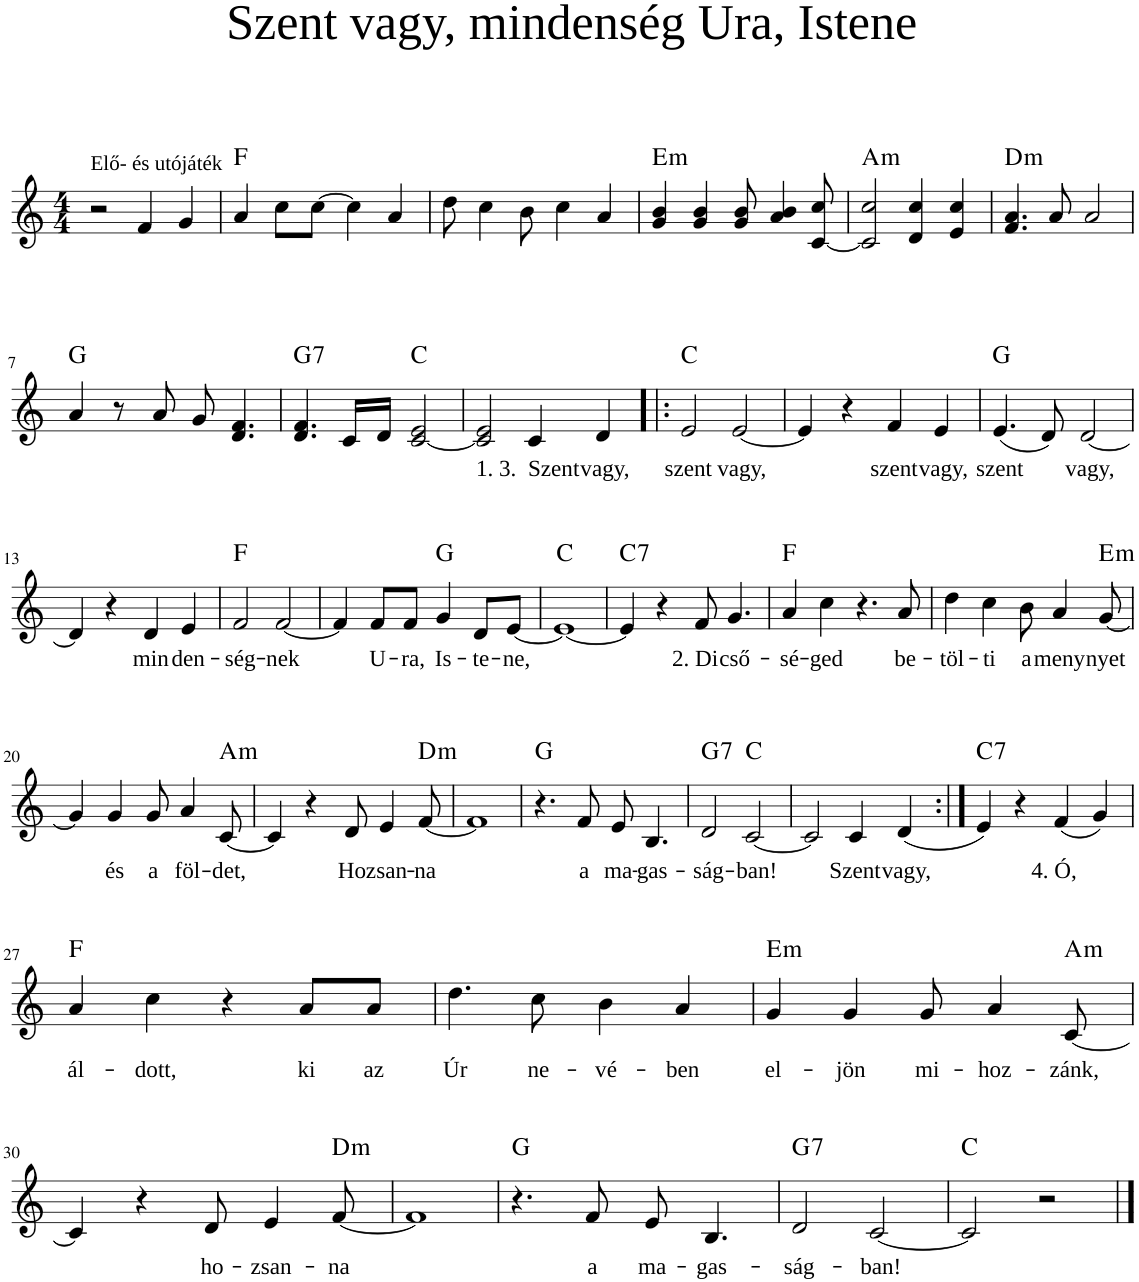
**kern	**text	**harte
*part1	*part1	*part1
*staff1	*staff1	*
*I"Voice	*	*
*clefG2	*	*
*k[]	*	*
*M4/4	*	*
=1	=1	=1
!LO:TX:a:t=Elő- és utójáték	!	!
2r	.	.
4f/	.	.
4g/	.	.
=2	=2	=2
4a/	.	F:maj
8cc\L	.	.
[8cc\J	.	.
4cc\]	.	.
4a/	.	.
=3	=3	=3
8dd\	.	.
4cc\	.	.
8b\	.	.
4cc\	.	.
4a/	.	.
=4	=4	=4
!	!	!LO:H:kt=m
4g/ 4b/	.	E:min
4g/ 4b/	.	.
8g/ 8b/	.	.
4a/ 4b/	.	.
[8c/ 8cc/	.	.
=5	=5	=5
!	!	!LO:H:kt=m
2c/] 2cc/	.	A:min
4d/ 4cc/	.	.
4e/ 4cc/	.	.
=6	=6	=6
!	!	!LO:H:kt=m
4.f/ 4.a/	.	D:min
8a/	.	.
2a/	.	.
!!LO:LB:g=z
=7	=7	=7
4a/	.	G:maj
8r	.	.
8a/	.	.
8g/	.	.
4.d/ 4.f/	.	.
=8	=8	=8
!	!	!LO:H:kt=7
4.d/ 4.f/	.	G:7
16c/LL	.	.
16d/JJ	.	.
[2c/ 2e/	.	C:maj
=9	=9	=9
2c/] 2e/	.	.
!	!LO:LY:b	!
4c/	1. 3. Szent	.
!	!LO:LY:b	!
4d/	vagy,	.
=10!|:	=10!|:	=10!|:
!	!LO:LY:b	!
2e/	szent	C:maj
!	!LO:LY:b	!
[2e/	vagy,	.
=11	=11	=11
4e/]	.	.
4r	.	.
!	!LO:LY:b	!
4f/	szent	.
!	!LO:LY:b	!
4e/	vagy,	.
=12	=12	=12
!	!LO:LY:b	!
(4.e/	szent	G:maj
8d/)	.	.
!	!LO:LY:b	!
[2d/	vagy,	.
!!LO:LB:g=z
=13	=13	=13
4d/]	.	.
4r	.	.
!	!LO:LY:b	!
4d/	min-	.
!	!LO:LY:b	!
4e/	-den-	.
=14	=14	=14
!	!LO:LY:b	!
2f/	-ség-	F:maj
!	!LO:LY:b	!
[2f/	-nek	.
=15	=15	=15
4f/]	.	.
!	!LO:LY:b	!
8f/L	U-	.
!	!LO:LY:b	!
8f/J	-ra,	.
!	!LO:LY:b	!
4g/	Is-	G:maj
!	!LO:LY:b	!
8d/L	-te-	.
!	!LO:LY:b	!
[8e/J	-ne,	.
=16	=16	=16
1e_	.	C:maj
=17	=17	=17
!	!	!LO:H:kt=7
4e/]	.	C:7
4r	.	.
!	!LO:LY:b	!
8f/	2. Di-	.
!	!LO:LY:b	!
4.g/	-cső-	.
=18	=18	=18
!	!LO:LY:b	!
4a/	-sé-	F:maj
!	!LO:LY:b	!
4cc\	-ged	.
4.r	.	.
!	!LO:LY:b	!
8a/	be-	.
=19	=19	=19
!	!LO:LY:b	!
4dd\	-töl-	.
!	!LO:LY:b	!
4cc\	-ti	.
!	!LO:LY:b	!
8b\	a	.
!	!LO:LY:b	!
4a/	meny-	.
!	!LO:LY:b	!LO:H:kt=m
[8g/	-nyet	E:min
!!LO:LB:g=z
=20	=20	=20
4g/]	.	.
!	!LO:LY:b	!
4g/	és	.
!	!LO:LY:b	!
8g/	a	.
!	!LO:LY:b	!
4a/	föl-	.
!	!LO:LY:b	!LO:H:kt=m
[8c/	-det,	A:min
=21	=21	=21
4c/]	.	.
4r	.	.
!	!LO:LY:b	!
8d/	Ho-	.
!	!LO:LY:b	!
4e/	-zsan-	.
!	!LO:LY:b	!LO:H:kt=m
[8f/	-na	D:min
=22	=22	=22
1f]	.	.
=23	=23	=23
4.r	.	G:maj
!	!LO:LY:b	!
8f/	a	.
!	!LO:LY:b	!
8e/	ma-	.
!	!LO:LY:b	!
4.B/	-gas-	.
=24	=24	=24
!	!LO:LY:b	!LO:H:kt=7
2d/	-ság-	G:7
!	!LO:LY:b	!
[2c/	-ban!	C:maj
=25	=25	=25
2c/]	.	.
!	!LO:LY:b	!
4c/	Szent	.
!	!LO:LY:b	!
(4d/	vagy,	.
=26:|!	=26:|!	=26:|!
!	!	!LO:H:kt=7
4e/)	.	C:7
4r	.	.
!	!LO:LY:b	!
(4f/	4. Ó,	.
4g/)	.	.
!!LO:LB:g=z
=27	=27	=27
!	!LO:LY:b	!
4a/	ál-	F:maj
!	!LO:LY:b	!
4cc\	-dott,	.
4r	.	.
!	!LO:LY:b	!
8a/L	ki	.
!	!LO:LY:b	!
8a/J	az	.
=28	=28	=28
!	!LO:LY:b	!
4.dd\	Úr	.
!	!LO:LY:b	!
8cc\	ne-	.
!	!LO:LY:b	!
4b\	-vé-	.
!	!LO:LY:b	!
4a/	-ben	.
=29	=29	=29
!	!LO:LY:b	!LO:H:kt=m
4g/	el-	E:min
!	!LO:LY:b	!
4g/	-jön	.
!	!LO:LY:b	!
8g/	mi-	.
!	!LO:LY:b	!
4a/	-hoz-	.
!	!LO:LY:b	!LO:H:kt=m
[8c/	-zánk,	A:min
!!LO:LB:g=z
=30	=30	=30
4c/]	.	.
4r	.	.
!	!LO:LY:b	!
8d/	ho-	.
!	!LO:LY:b	!
4e/	-zsan-	.
!	!LO:LY:b	!LO:H:kt=m
[8f/	-na	D:min
=31	=31	=31
1f]	.	.
=32	=32	=32
4.r	.	G:maj
!	!LO:LY:b	!
8f/	a	.
!	!LO:LY:b	!
8e/	ma-	.
!	!LO:LY:b	!
4.B/	-gas-	.
=33	=33	=33
!	!LO:LY:b	!LO:H:kt=7
2d/	-ság-	G:7
!	!LO:LY:b	!
[2c/	-ban!	.
=34	=34	=34
2c/]	.	C:maj
2r	.	.
==	==	==
*-	*-	*-
